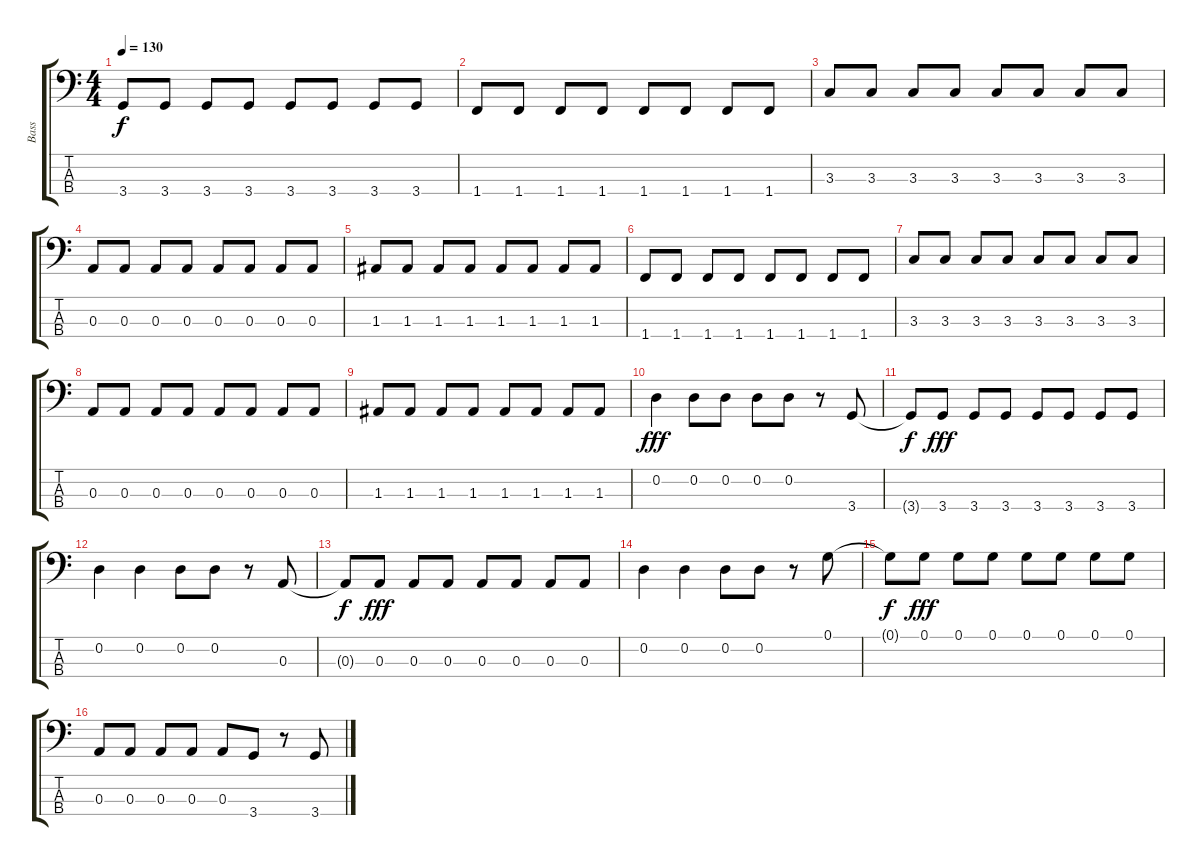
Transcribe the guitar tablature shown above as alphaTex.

\track ("Bass" "Bass") {instrument electricbassfinger}
\staff {score tabs}
\tuning (G2 D2 A1 E1) {hide}
\ts (4 4)
\tempo 130
\clef f4
\ks c
3.4.8{dy f} 3.4.8 3.4.8 3.4.8 3.4.8 3.4.8 3.4.8 3.4.8 |
1.4.8 1.4.8 1.4.8 1.4.8 1.4.8 1.4.8 1.4.8 1.4.8 |
3.3.8 3.3.8 3.3.8 3.3.8 3.3.8 3.3.8 3.3.8 3.3.8 |
0.3.8 0.3.8 0.3.8 0.3.8 0.3.8 0.3.8 0.3.8 0.3.8 |
1.3.8 1.3.8 1.3.8 1.3.8 1.3.8 1.3.8 1.3.8 1.3.8 |
1.4.8 1.4.8 1.4.8 1.4.8 1.4.8 1.4.8 1.4.8 1.4.8 |
3.3.8 3.3.8 3.3.8 3.3.8 3.3.8 3.3.8 3.3.8 3.3.8 |
0.3.8 0.3.8 0.3.8 0.3.8 0.3.8 0.3.8 0.3.8 0.3.8 |
1.3.8 1.3.8 1.3.8 1.3.8 1.3.8 1.3.8 1.3.8 1.3.8 |
0.2.4{dy fff} 0.2.8 0.2.8 0.2.8 0.2.8 r.8 3.4.8 |
3.4{t}.8{dy f} 3.4.8{dy fff} 3.4.8 3.4.8 3.4.8 3.4.8 3.4.8 3.4.8 |
0.2.4 0.2.4 0.2.8 0.2.8 r.8 0.3.8 |
0.3{t}.8{dy f} 0.3.8{dy fff} 0.3.8 0.3.8 0.3.8 0.3.8 0.3.8 0.3.8 |
0.2.4 0.2.4 0.2.8 0.2.8 r.8 0.1.8 |
0.1{t}.8{dy f} 0.1.8{dy fff} 0.1.8 0.1.8 0.1.8 0.1.8 0.1.8 0.1.8 |
0.3.8 0.3.8 0.3.8 0.3.8 0.3.8 3.4.8 r.8 3.4.8
